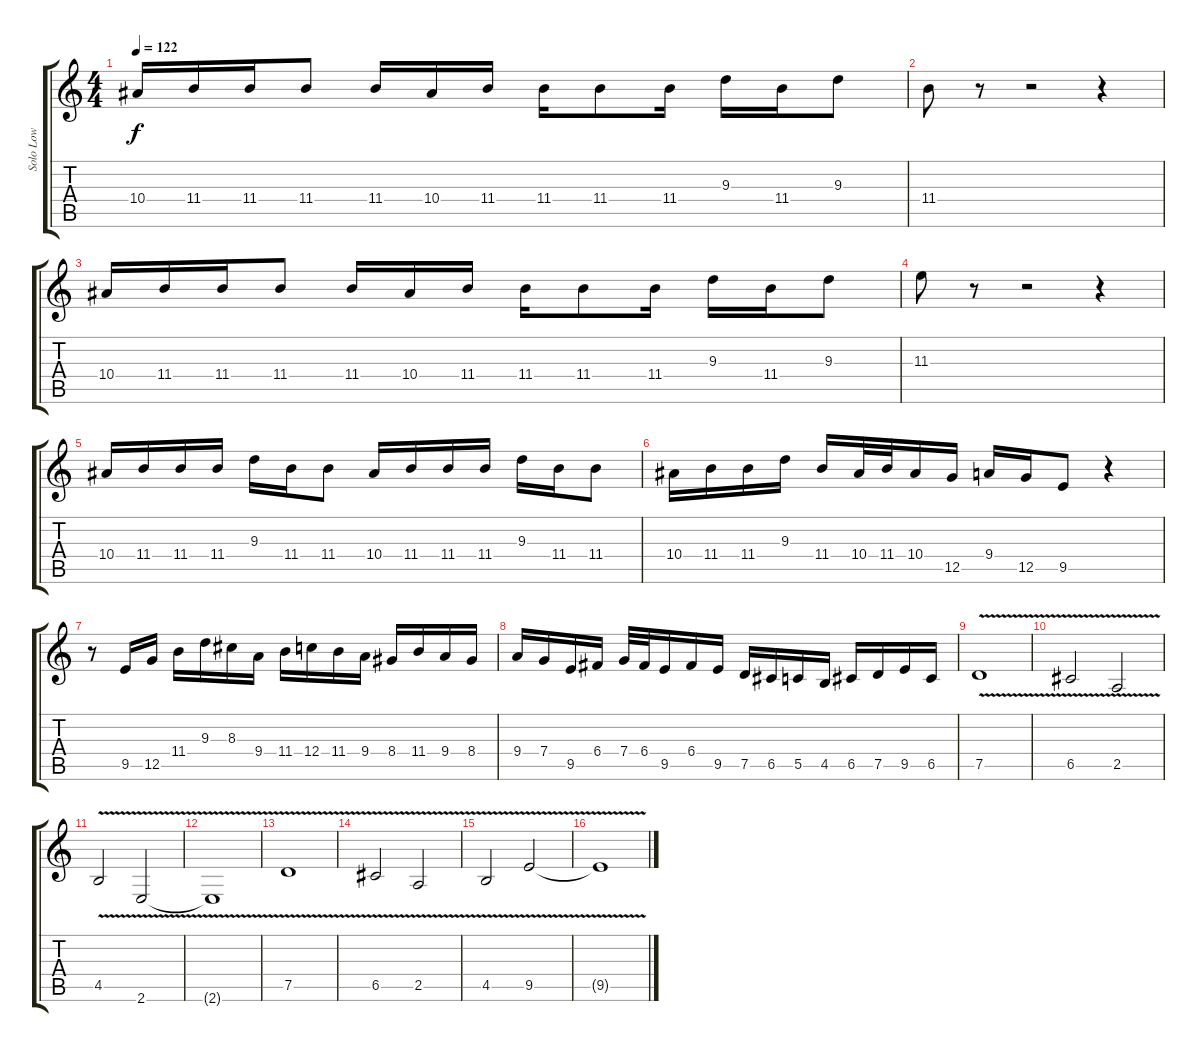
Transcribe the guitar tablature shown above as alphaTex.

\track ("Solo Low" "Solo Low") {instrument distortionguitar}
\staff {score tabs}
\tuning (D4 A3 F3 C3 G2 D2) {hide}
\ts (4 4)
\tempo 122
\clef g2
\ks c
10.4.16{dy f} 11.4.16 11.4.16 11.4.8 11.4.16 10.4.16 11.4.16 11.4.16 11.4.8 11.4.16 9.3.16 11.4.16 9.3.8 |
11.4.8 r.8 r.2 r.4 |
10.4.16 11.4.16 11.4.16 11.4.8 11.4.16 10.4.16 11.4.16 11.4.16 11.4.8 11.4.16 9.3.16 11.4.16 9.3.8 |
11.3.8 r.8 r.2 r.4 |
10.4.16 11.4.16 11.4.16 11.4.16 9.3.16 11.4.16 11.4.8 10.4.16 11.4.16 11.4.16 11.4.16 9.3.16 11.4.16 11.4.8 |
10.4.16 11.4.16 11.4.16 9.3.16 11.4.16 10.4.32 11.4.32 10.4.16 12.5.16 9.4.16 12.5.16 9.5.8 r.4 |
r.8 9.5.16 12.5.16 11.4.16 9.3.16 8.3.16 9.4.16 11.4.16 12.4.16 11.4.16 9.4.16 8.4.16 11.4.16 9.4.16 8.4.16 |
9.4.16 7.4.16 9.5.16 6.4.16 7.4.32 6.4.32 9.5.16 6.4.16 9.5.16 7.5.16 6.5.16 5.5.16 4.5.16 6.5.16 7.5.16 9.5.16 6.5.16 |
7.5{v}.1 |
6.5{v}.2 2.5{v}.2 |
4.5{v}.2 2.6{v}.2 |
2.6{t}.1 |
7.5{v}.1 |
6.5{v}.2 2.5{v}.2 |
4.5{v}.2 9.5{v}.2 |
9.5{t}.1
